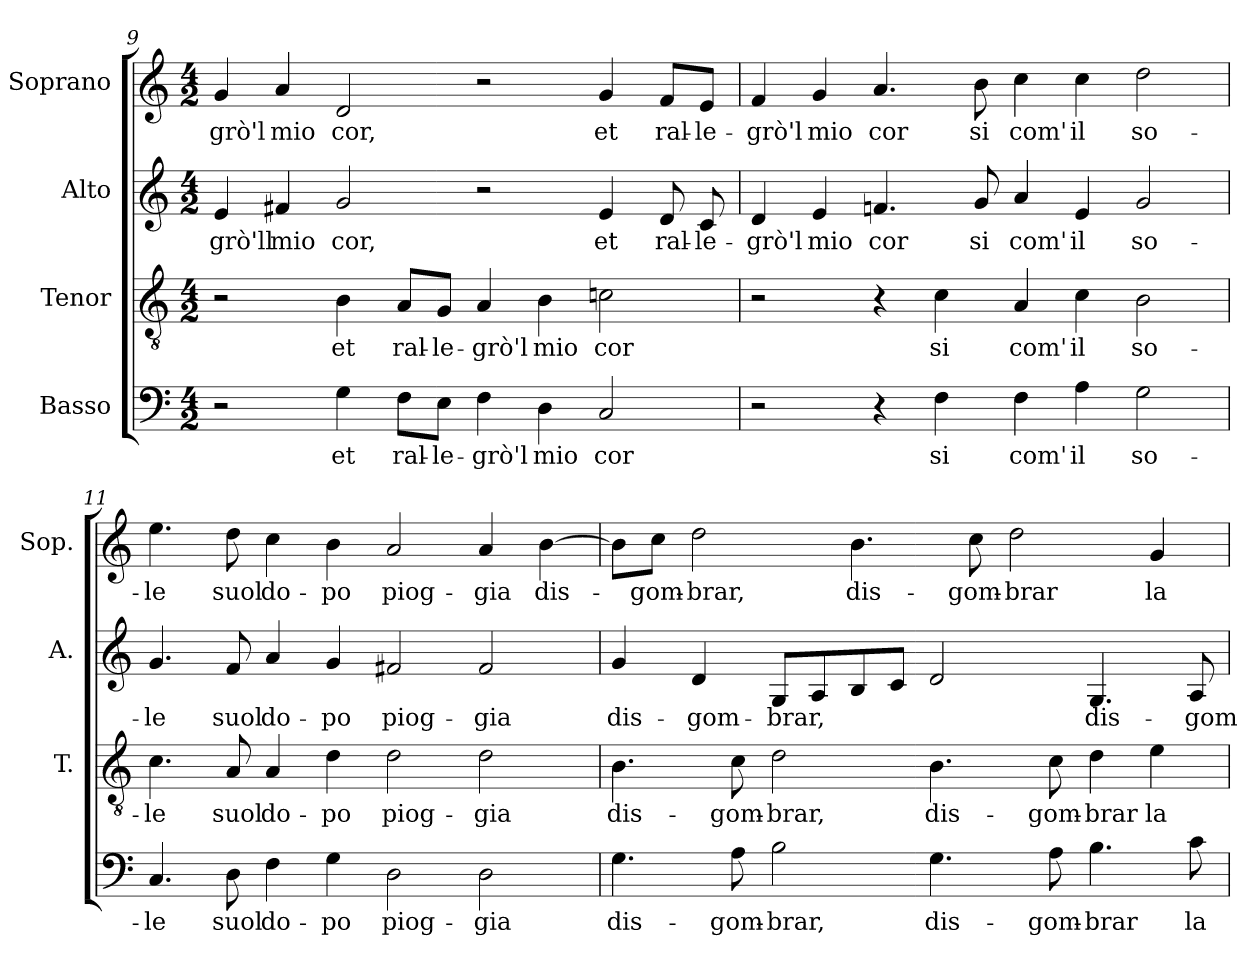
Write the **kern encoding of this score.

**kern	**text	**kern	**text	**kern	**text	**kern	**text
*part4	*part4	*part3	*part3	*part2	*part2	*part1	*part1
*staff4	*staff4	*staff3	*staff3	*staff2	*staff2	*staff1	*staff1
*I"Basso	*	*I"Tenor	*	*I"Alto	*	*I"Soprano	*
*	*	*I'T.	*	*I'A.	*	*I'Sop.	*
*clefF4	*	*clefGv2	*	*clefG2	*	*clefG2	*
*	*	*ITrd7c12	*	*	*	*	*
*k[]	*	*k[]	*	*k[]	*	*k[]	*
*C:	*	*C:	*	*C:	*	*C:	*
*M4/2	*	*M4/2	*	*M4/2	*	*M4/2	*
=9	=9	=9	=9	=9	=9	=9	=9
!	!	!	!	!	!LO:LY:b:color=#000000	!	!
!	!	!	!	!	!	!	!LO:LY:b:color=#000000
2r	.	2r	.	4ei/	-grò'll	4gi/	-grò'l
!	!	!	!	!	!LO:LY:b:color=#000000	!	!
!	!	!	!	!	!	!	!LO:LY:b:color=#000000
.	.	.	.	4f#Xi/	mio	4ai/	mio
!	!LO:LY:b:color=#000000	!	!	!	!	!	!
!	!	!	!LO:LY:b:color=#000000	!	!	!	!
!	!	!	!	!	!LO:LY:b:color=#000000	!	!
!	!	!	!	!	!	!	!LO:LY:b:color=#000000
4Gi\	et	4BBi\	et	2gi/	cor,	2di/	cor,
!	!LO:LY:b:color=#000000	!	!	!	!	!	!
!	!	!	!LO:LY:b:color=#000000	!	!	!	!
8Fi\L	ral-	8AAi/L	ral-	.	.	.	.
!	!LO:LY:b:color=#000000	!	!	!	!	!	!
!	!	!	!LO:LY:b:color=#000000	!	!	!	!
8Ei\J	-le-	8GGi/J	-le-	.	.	.	.
!	!LO:LY:b:color=#000000	!	!	!	!	!	!
!	!	!	!LO:LY:b:color=#000000	!	!	!	!
4Fi\	-grò'l	4AAi/	-grò'l	2r	.	2r	.
!	!LO:LY:b:color=#000000	!	!	!	!	!	!
!	!	!	!LO:LY:b:color=#000000	!	!	!	!
4Di\	mio	4BBi\	mio	.	.	.	.
!	!LO:LY:b:color=#000000	!	!	!	!	!	!
!	!	!	!LO:LY:b:color=#000000	!	!	!	!
!	!	!	!	!	!LO:LY:b:color=#000000	!	!
!	!	!	!	!	!	!	!LO:LY:b:color=#000000
2Ci/	cor	2Cni\	cor	4ei/	et	4gi/	et
!	!	!	!	!	!LO:LY:b:color=#000000	!	!
!	!	!	!	!	!	!	!LO:LY:b:color=#000000
.	.	.	.	8di/	ral-	8fi/L	ral-
!	!	!	!	!	!LO:LY:b:color=#000000	!	!
!	!	!	!	!	!	!	!LO:LY:b:color=#000000
.	.	.	.	8ci/	-le-	8ei/J	-le-
=10	=10	=10	=10	=10	=10	=10	=10
!	!	!	!	!	!LO:LY:b:color=#000000	!	!
!	!	!	!	!	!	!	!LO:LY:b:color=#000000
2r	.	2r	.	4di/	-grò'l	4fi/	-grò'l
!	!	!	!	!	!LO:LY:b:color=#000000	!	!
!	!	!	!	!	!	!	!LO:LY:b:color=#000000
.	.	.	.	4ei/	mio	4gi/	mio
!	!	!	!	!	!LO:LY:b:color=#000000	!	!
!	!	!	!	!	!	!	!LO:LY:b:color=#000000
4r	.	4r	.	4.fni/	cor	4.ai/	cor
!	!LO:LY:b:color=#000000	!	!	!	!	!	!
!	!	!	!LO:LY:b:color=#000000	!	!	!	!
4Fi\	si	4Ci\	si	.	.	.	.
!	!	!	!	!	!LO:LY:b:color=#000000	!	!
!	!	!	!	!	!	!	!LO:LY:b:color=#000000
.	.	.	.	8gi/	si	8bi\	si
!	!LO:LY:b:color=#000000	!	!	!	!	!	!
!	!	!	!LO:LY:b:color=#000000	!	!	!	!
!	!	!	!	!	!LO:LY:b:color=#000000	!	!
!	!	!	!	!	!	!	!LO:LY:b:color=#000000
4Fi\	com'	4AAi/	com'	4ai/	com'	4cci\	com'
!	!LO:LY:b:color=#000000	!	!	!	!	!	!
!	!	!	!LO:LY:b:color=#000000	!	!	!	!
!	!	!	!	!	!LO:LY:b:color=#000000	!	!
!	!	!	!	!	!	!	!LO:LY:b:color=#000000
4Ai\	il	4Ci\	il	4ei/	il	4cci\	il
!	!LO:LY:b:color=#000000	!	!	!	!	!	!
!	!	!	!LO:LY:b:color=#000000	!	!	!	!
!	!	!	!	!	!LO:LY:b:color=#000000	!	!
!	!	!	!	!	!	!	!LO:LY:b:color=#000000
2Gi\	so-	2BBi\	so-	2gi/	so-	2ddi\	so-
!!LO:PB:g=z
=11	=11	=11	=11	=11	=11	=11	=11
!	!LO:LY:b:color=#000000	!	!	!	!	!	!
!	!	!	!LO:LY:b:color=#000000	!	!	!	!
!	!	!	!	!	!LO:LY:b:color=#000000	!	!
!	!	!	!	!	!	!	!LO:LY:b:color=#000000
4.Ci/	-le	4.Ci\	-le	4.gi/	-le	4.eei\	-le
!	!LO:LY:b:color=#000000	!	!	!	!	!	!
!	!	!	!LO:LY:b:color=#000000	!	!	!	!
!	!	!	!	!	!LO:LY:b:color=#000000	!	!
!	!	!	!	!	!	!	!LO:LY:b:color=#000000
8Di\	suol	8AAi/	suol	8fi/	suol	8ddi\	suol
!	!LO:LY:b:color=#000000	!	!	!	!	!	!
!	!	!	!LO:LY:b:color=#000000	!	!	!	!
!	!	!	!	!	!LO:LY:b:color=#000000	!	!
!	!	!	!	!	!	!	!LO:LY:b:color=#000000
4Fi\	do-	4AAi/	do-	4ai/	do-	4cci\	do-
!	!LO:LY:b:color=#000000	!	!	!	!	!	!
!	!	!	!LO:LY:b:color=#000000	!	!	!	!
!	!	!	!	!	!LO:LY:b:color=#000000	!	!
!	!	!	!	!	!	!	!LO:LY:b:color=#000000
4Gi\	-po	4Di\	-po	4gi/	-po	4bi\	-po
!	!LO:LY:b:color=#000000	!	!	!	!	!	!
!	!	!	!LO:LY:b:color=#000000	!	!	!	!
!	!	!	!	!	!LO:LY:b:color=#000000	!	!
!	!	!	!	!	!	!	!LO:LY:b:color=#000000
2Di\	piog-	2Di\	piog-	2f#Xi/	piog-	2ai/	piog-
!	!LO:LY:b:color=#000000	!	!	!	!	!	!
!	!	!	!LO:LY:b:color=#000000	!	!	!	!
!	!	!	!	!	!LO:LY:b:color=#000000	!	!
!	!	!	!	!	!	!	!LO:LY:b:color=#000000
2Di\	-gia	2Di\	-gia	2f#i/	-gia	4ai/	-gia
!	!	!	!	!	!	!	!LO:LY:b:color=#000000
.	.	.	.	.	.	[>4bi\	dis-
=12	=12	=12	=12	=12	=12	=12	=12
!	!LO:LY:b:color=#000000	!	!	!	!	!	!
!	!	!	!LO:LY:b:color=#000000	!	!	!	!
!	!	!	!	!	!LO:LY:b:color=#000000	!	!
4.Gi\	dis-	4.BBi\	dis-	4gi/	dis-	8bi\L]	.
!	!	!	!	!	!	!	!LO:LY:b:color=#000000
.	.	.	.	.	.	8cci\J	-gom-
!	!	!	!	!	!LO:LY:b:color=#000000	!	!
!	!	!	!	!	!	!	!LO:LY:b:color=#000000
.	.	.	.	4di/	-gom-	2ddi\	-brar,
!	!LO:LY:b:color=#000000	!	!	!	!	!	!
!	!	!	!LO:LY:b:color=#000000	!	!	!	!
8Ai\	-gom-	8Ci\	-gom-	.	.	.	.
!	!LO:LY:b:color=#000000	!	!	!	!	!	!
!	!	!	!LO:LY:b:color=#000000	!	!	!	!
!	!	!	!	!	!LO:LY:b:color=#000000	!	!
2Bi\	-brar,	2Di\	-brar,	8Gi/L	-brar,	.	.
.	.	.	.	8Ai/	.	.	.
!	!	!	!	!	!	!	!LO:LY:b:color=#000000
.	.	.	.	8Bi/	.	4.bi\	dis-
.	.	.	.	8ci/J	.	.	.
!	!LO:LY:b:color=#000000	!	!	!	!	!	!
!	!	!	!LO:LY:b:color=#000000	!	!	!	!
4.Gi\	dis-	4.BBi\	dis-	2di/	.	.	.
!	!	!	!	!	!	!	!LO:LY:b:color=#000000
.	.	.	.	.	.	8cci\	-gom-
!	!	!	!	!	!	!	!LO:LY:b:color=#000000
.	.	.	.	.	.	2ddi\	-brar
!	!LO:LY:b:color=#000000	!	!	!	!	!	!
!	!	!	!LO:LY:b:color=#000000	!	!	!	!
8Ai\	-gom-	8Ci\	-gom-	.	.	.	.
!	!LO:LY:b:color=#000000	!	!	!	!	!	!
!	!	!	!LO:LY:b:color=#000000	!	!	!	!
!	!	!	!	!	!LO:LY:b:color=#000000	!	!
4.Bi\	-brar	4Di\	-brar	4.Gi/	dis-	.	.
!	!	!	!LO:LY:b:color=#000000	!	!	!	!
!	!	!	!	!	!	!	!LO:LY:b:color=#000000
.	.	4Ei\	la	.	.	4gi/	la
!	!LO:LY:b:color=#000000	!	!	!	!	!	!
!	!	!	!	!	!LO:LY:b:color=#000000	!	!
8ci\	la	.	.	8Ai/	-gom-	.	.
=	=	=	=	=	=	=	=
*-	*-	*-	*-	*-	*-	*-	*-
